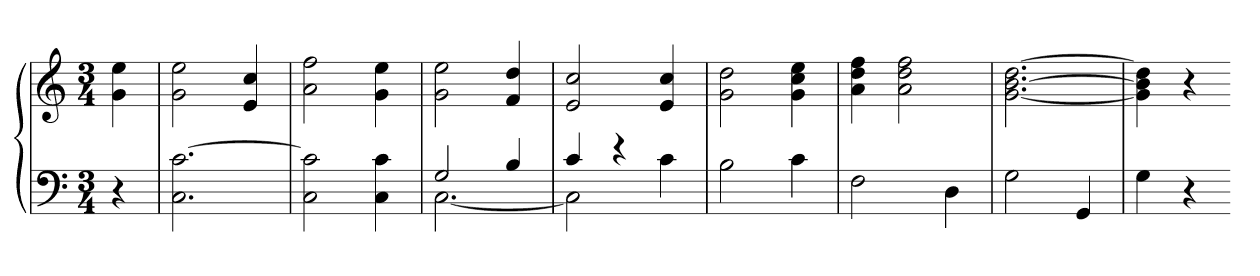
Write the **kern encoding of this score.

**kern	**kern
*part1	*part1
*staff2	*staff1
*clefF4	*clefG2
*k[]	*k[]
*C:	*C:
*M3/4	*M3/4
=	=
4r	4g 4ee
=1	=1
2.C [2.c	2g 2ee
.	4e 4cc
=2	=2
2C 2c]	2a 2ff
4C 4c	4g 4ee
=3	=3
*^	*
2G	[2.C	2g 2ee
4B	.	4f 4dd
=4	=4	=4
4c	2C]	2e 2cc
4r	.	.
4c	4ryy	4e 4cc
*v	*v	*
=5	=5
2B	2g 2dd
4c	4g 4cc 4ee
=6	=6
2F	4a 4dd 4ff
.	2a 2dd 2ff
4D	.
=7	=7
2G	[2.g [2.b [2.dd
4GG	.
=8	=8
4G	4g] 4b] 4dd]
4r	4r
=-	=-
*-	*-
